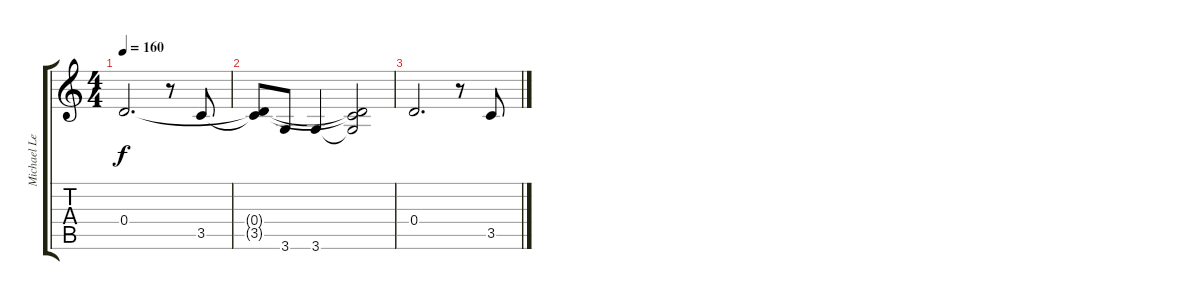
\track ("Michael Levine - Bass" "Michael Le") {instrument electricbassfinger}
\staff {score tabs}
\tuning (E4 B3 G3 D3 A2 E2) {hide}
\ts (4 4)
\tempo 160
\clef g2
\ks c
0.4.2{d dy f} r.8 3.5.8 |
(0.4{t} 3.5{t}).8 3.6.8 3.6.4 (0.4{t} 3.5{t} 3.6{t}).2 |
0.4.2{d} r.8 3.5.8
